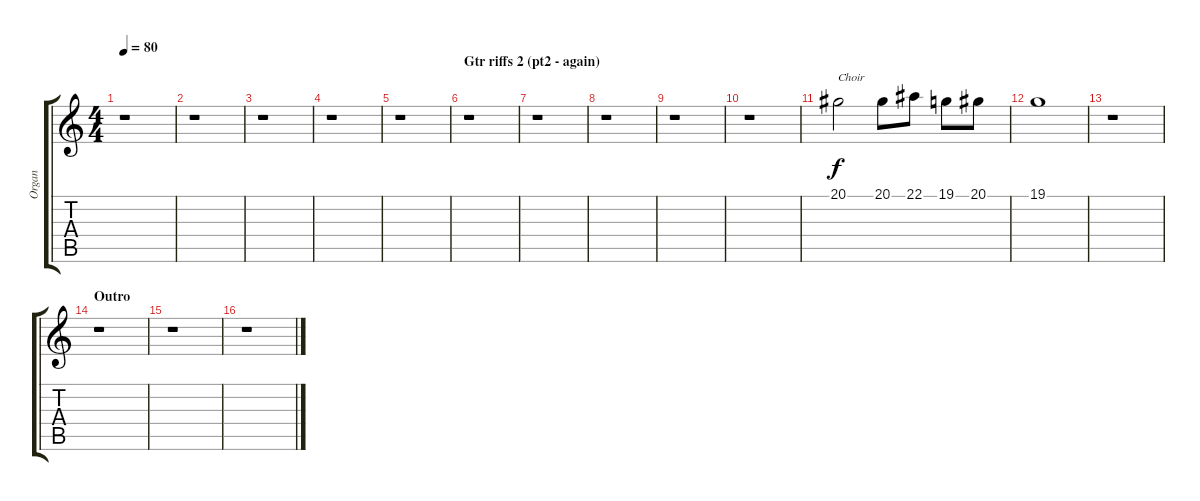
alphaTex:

\track ("Organ" "Organ") {instrument choiraahs}
\staff {score tabs}
\tuning (C4 G3 Eb3 Bb2 F2 C2) {hide}
\ts (4 4)
\tempo 80
\clef g2
\ks c
r.1{dy f} |
r.1 |
r.1 |
r.1 |
r.1 |
\section ("" "Gtr riffs 2 (pt2 - again)")
r.1 |
r.1 |
r.1 |
r.1 |
r.1 |
20.1.2{txt "Choir" instrument choiraahs} 20.1.8 22.1.8 19.1.8 20.1.8 |
19.1.1 |
r.1 |
\section ("" "Outro ")
r.1 |
r.1 |
r.1
